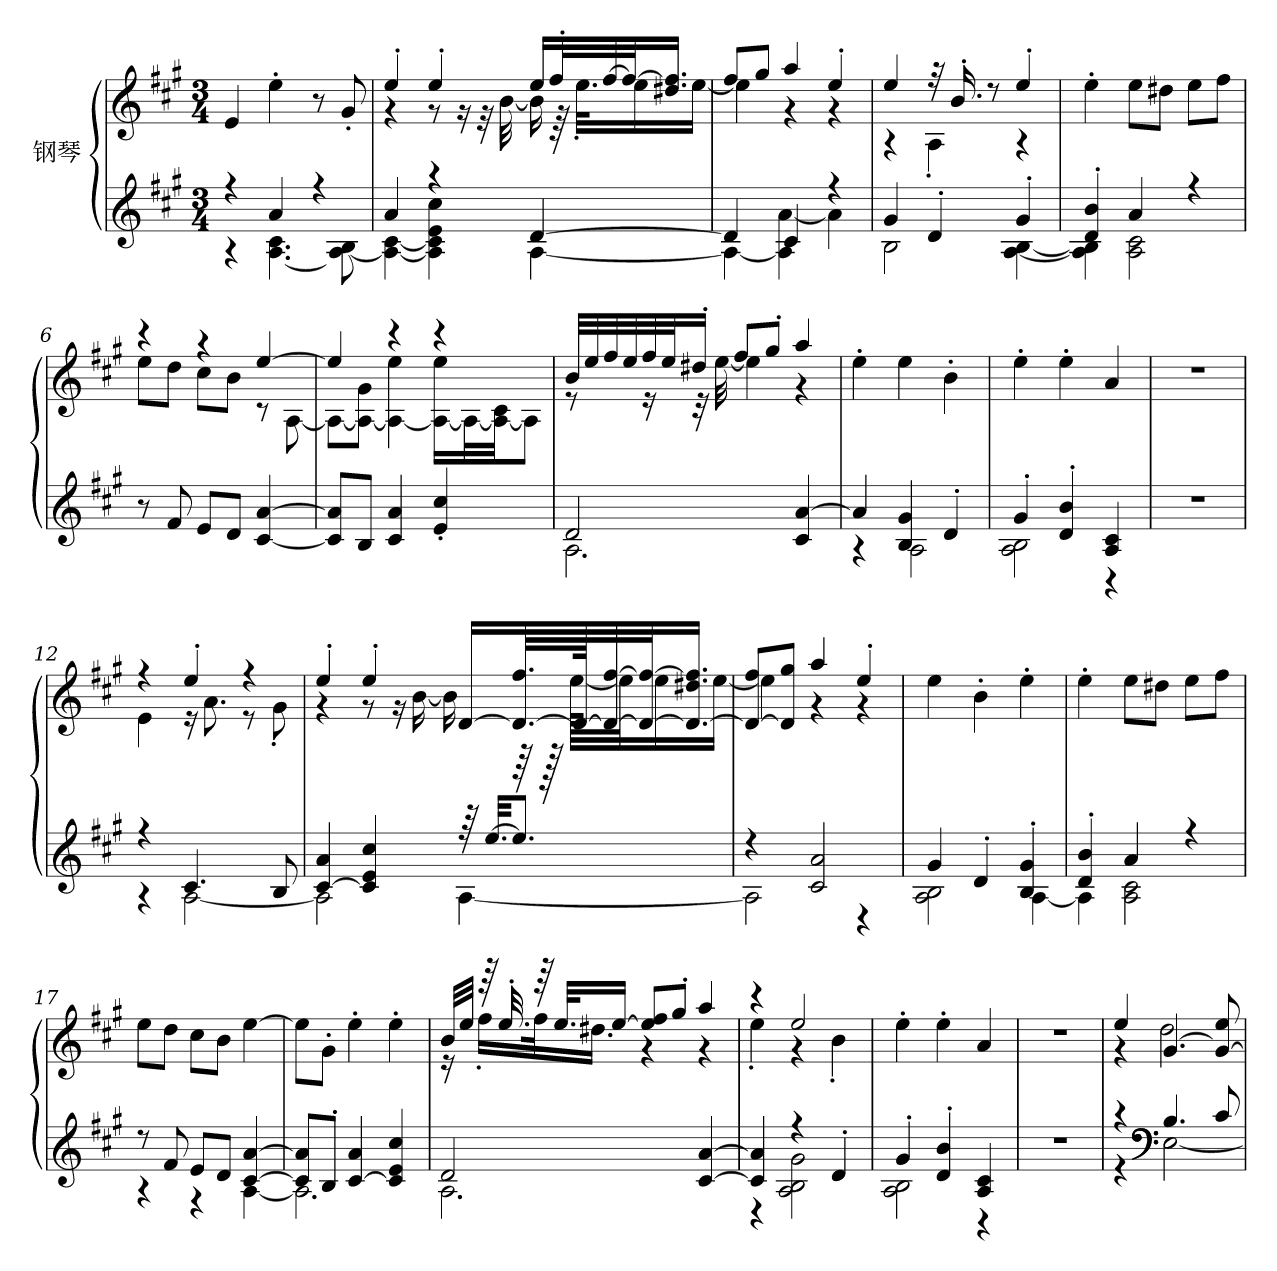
**kern	**kern
*part1	*part1
*staff2	*staff1
*I"钢琴	*
*clefG2	*clefG2
*k[f#c#g#]	*k[f#c#g#]
*M3/4	*M3/4
*MM121	*MM121
=1	=1
*^	*
4r	4r	4e/
4a/	[4.A\ 4.c#\	4ee'\
4r	.	8r
.	8A\_ 8B\	8g#'/
=2	=2	=2
*	*	*^
4a/	4A\_ [4c#\	4ee'/	4r
4r	4A\] 4c#\] 4e\ 4cc#\	4ee'/	8r
.	.	.	16r
.	.	.	32r
.	.	.	[32b\
[4d/	[4A\	16ee/LL	16b\]
.	.	32ff#'/L	64r
.	.	.	32.ee'\KLL
.	.	[32ff#/	.
.	.	32ff#/J_	16ee\
.	.	16.dd#X/ 16.ff#/]JJ	.
.	.	.	[16ee\JJ
=3	=3	=3	=3
4d/]	4A\_	8ff#/L	4ee\]
.	.	8gg#/J	.
4c#/	4A\] [4a\	4aa/	4r
4r	4a\]	4ee'/	4r
=4	=4	=4	=4
4g#/	2B\	4ee/	4r
4d'/	.	32r	4A'\
.	.	16.b'/	.
.	.	8r	.
4g#'/	[4A\ [4B\	4ee'/	4r
*	*	*v	*v
!!LO:LB:g=z
=5	=5	=5
4d/' 4b/'	4A\] 4B\]	4ee'\
4a/	2A\ 2c#\	8ee\L
.	.	8dd#X\J
4r	.	8ee\L
.	.	8ff#\J
*v	*v	*
=6	=6
*	*^
8r	4r	8ee\L
8f#/	.	8dd\J
8e/L	4r	8cc#\L
8d/J	.	8b\J
[4c#/ [4a/	[4ee/	8r
.	.	[8A\
=7	=7	=7
8c#/] 8a/]L	4ee/]	8A\L_
8B/J	.	8A\_ 8g#\J
4c#/ 4a/	4r	4A\_ 4ee\
4e/' 4cc#/'	4r	16A\_ 16ee\LL
.	.	32A\L_
.	.	32A\_ 32c#\JJ
.	.	8A\J]
=8	=8	=8
*^	*	*
2d/	2.A\	32b/LLL	8r
.	.	32ee/	.
.	.	32ff#/	.
.	.	32ee/	.
.	.	32ff#/	16r
.	.	32ee/J	.
.	.	16dd#X'/JJ	32r
.	.	.	[32ee\
.	.	8ff#/L	4ee\]
.	.	8gg#'/J	.
4c#/ [4a/	.	4aa/	4r
*	*	*v	*v
!!LO:LB:g=z
=9	=9	=9
4a/]	4r	4ee'\
4B/ 4g#/	2A\	4ee\
4d'/	.	4b'\
=10	=10	=10
4g#'/	2A\ 2B\	4ee'\
4d/' 4b/'	.	4ee'\
4A/ 4c#/	4r	4a/
*v	*v	*
=11	=11
2.r	2.r
=12	=12
*^	*^
4r	4r	4r	4e\
4.c#/	[2A\	4ee'/	16r
.	.	.	8.a\
.	.	4r	8r
8B/	.	.	8g#'\
=13	=13	=13	=13
[4c#/ 4a/	2A\]	4ee'/	4r
4c#/] 4e/ 4cc#/	.	4ee'/	8r
.	.	.	16r
.	.	.	[16b\
64r	[4A\	[16d/LL	16b\]
[32.ee/KKL	.	.	.
8.ee/J]	.	64.d/_ 64.ff#/LL	64r
.	.	.	128r
.	.	128d/JK_	[128ee\KKLLL
.	.	32d/_ [32ff#/	32ee\J]
.	.	32d/_ 32ff#/_J	16ee\
.	.	16.d/_ 16.dd#X/ 16.ff#/]JJ	.
.	.	.	[16ee\JJ
!!LO:LB:g=z	!!
=14	=14	=14	=14
4r	2A\]	8d/_ 8ff#/L	4ee\]
.	.	8d/] 8gg#/J	.
2c#/ 2a/	.	4aa/	4r
.	4r	4ee'/	4r
*	*	*v	*v
=15	=15	=15
4g#/	2A\ 2B\	4ee\
4d'/	.	4b'\
4B/' 4g#/'	[4A\	4ee'\
=16	=16	=16
4d/' 4b/'	4A\]	4ee'\
4a/	2A\ 2c#\	8ee\L
.	.	8dd#X\J
4r	.	8ee\L
.	.	8ff#\J
=17	=17	=17
8r	4r	8ee\L
8f#/	.	8dd\J
8e/L	4r	8cc#\L
8d/J	.	8b\J
[4c#/ [4a/	[4A\	[4ee\
=18	=18	=18
8c#/] 8a/]L	2.A\]	8ee\L]
8B'/J	.	8g#'\J
[4c#/ 4a/	.	4ee'\
4c#/] 4e/ 4cc#/	.	4ee'\
!!LO:LB:g=z
=19	=19	=19
*	*	*^
2d/	2.A\	32b/LLL	16r
.	.	32ee/JJJ	.
.	.	64r	16ff#'\LL
.	.	32.ee'/	.
.	.	64r	32ff#\K
.	.	32.ee/KLL	.
.	.	.	16.dd#X\JJ
.	.	[16ee/JJ	.
.	.	8ee/] 8ff#/L	4r
.	.	8gg#'/J	.
[4c#/ [4a/	.	4aa/	4r
=20	=20	=20	=20
4c#/] 4a/]	4r	4r	4ee'\
4r	2A\ 2B\ 2g#\	2ee/	4r
4d'/	.	.	4b'\
*	*	*v	*v
=21	=21	=21
4g#'/	2A\ 2B\	4ee'\
4d/' 4b/'	.	4ee'\
4A/ 4c#/	4r	4a/
*v	*v	*
=22	=22
2.r	2.r
=23	=23
*^	*^
4r	4r	4ee/	4r
*clefF4	*	*	*
4.B/	[2E\	[4.g#/	2dd\
8c#/	.	8g#/_ 8ee/	.
*v	*v	*	*
*	*v	*v
=	=
*-	*-
